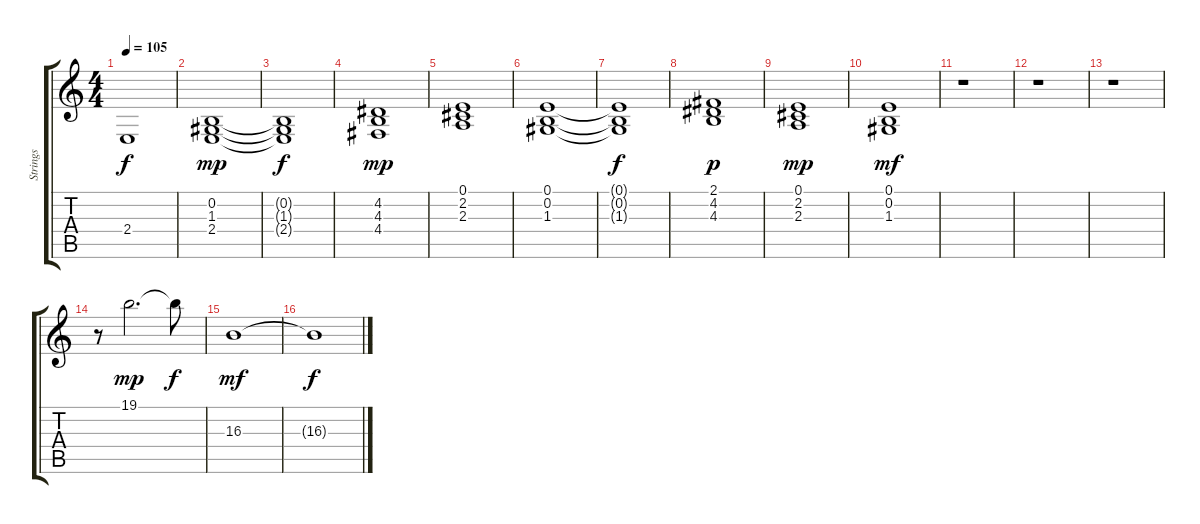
\track ("Strings " "Strings ") {instrument synthstrings1}
\staff {score tabs}
\tuning (E4 B3 G3 D3 A2 E2) {hide}
\ts (4 4)
\tempo 105
\clef g2
\ks c
2.4{t}.1{dy f} |
(0.2 1.3 2.4).1{dy mp} |
(0.2{t} 1.3{t} 2.4{t}).1{dy f} |
(4.2 4.3 4.4).1{dy mp} |
(0.1 2.2 2.3).1 |
(0.1 0.2 1.3).1 |
(0.1{t} 0.2{t} 1.3{t}).1{dy f} |
(2.1 4.2 4.3).1{dy p} |
(0.1 2.2 2.3).1{dy mp} |
(0.1 0.2 1.3).1{dy mf} |
r.1 |
r.1 |
r.1 |
r.8 19.1.2{d dy mp} 19.1{t}.8{dy f} |
16.3.1{dy mf} |
16.3{t}.1{dy f}
